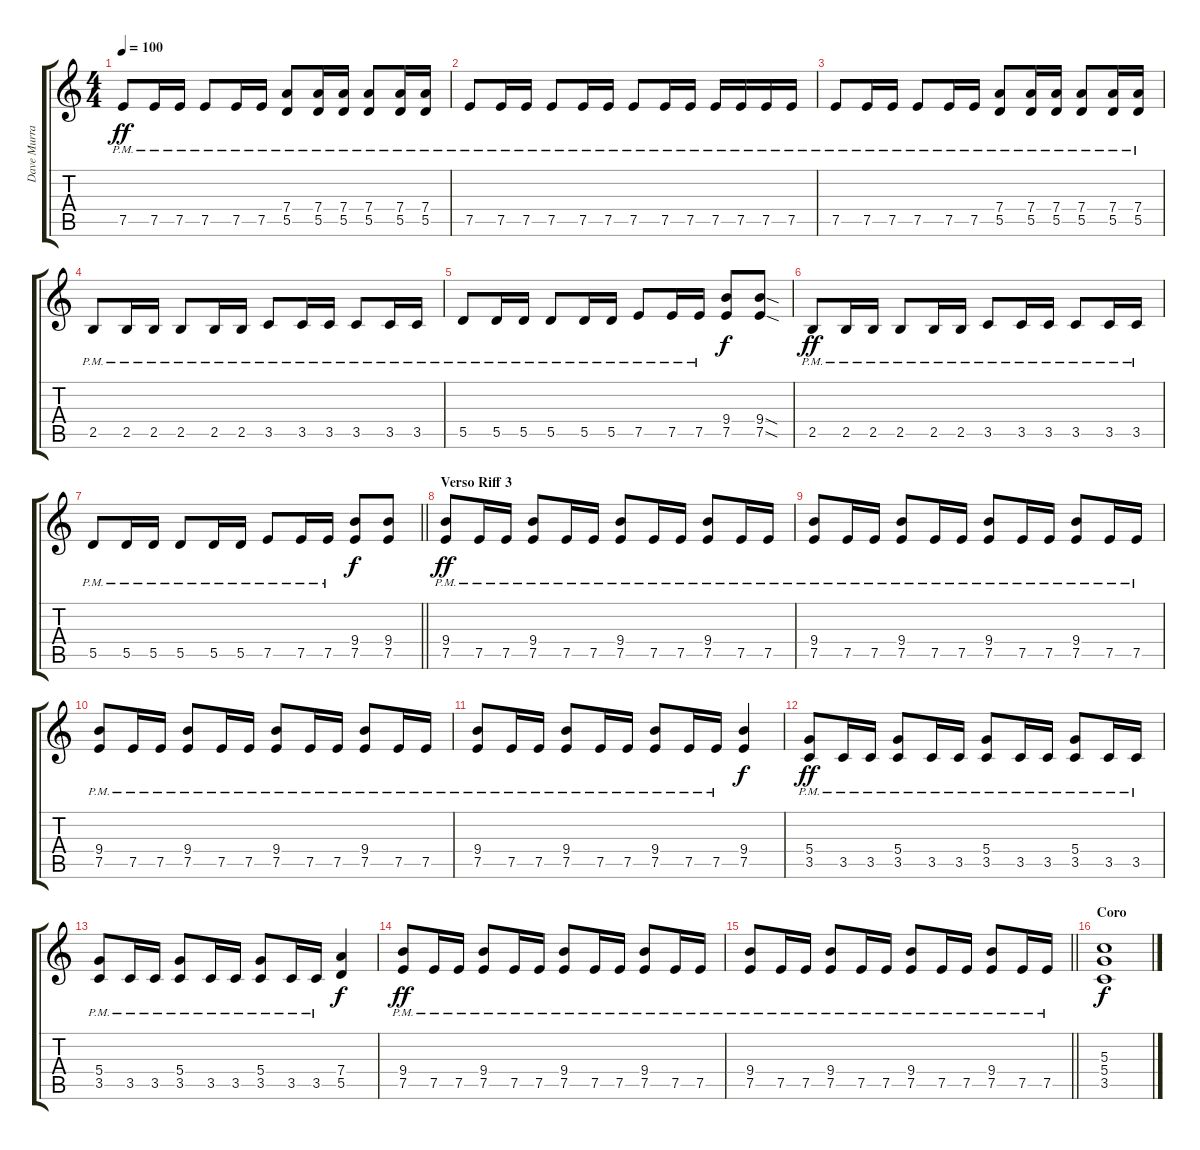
\track ("Dave Murray" "Dave Murra") {instrument distortionguitar}
\staff {score tabs}
\tuning (E4 B3 G3 D3 A2 E2) {hide}
\ts (4 4)
\tempo 100
\clef g2
\ks c
7.5{pm}.8{dy ff} 7.5{pm}.16 7.5{pm}.16 7.5{pm}.8 7.5{pm}.16 7.5{pm}.16 (7.4{pm} 5.5{pm}).8 (7.4{pm} 5.5{pm}).16 (7.4{pm} 5.5{pm}).16 (7.4{pm} 5.5{pm}).8 (7.4{pm} 5.5{pm}).16 (7.4{pm} 5.5{pm}).16 |
7.5{pm}.8 7.5{pm}.16 7.5{pm}.16 7.5{pm}.8 7.5{pm}.16 7.5{pm}.16 7.5{pm}.8 7.5{pm}.16 7.5{pm}.16 7.5{pm}.16 7.5{pm}.16 7.5{pm}.16 7.5{pm}.16 |
7.5{pm}.8 7.5{pm}.16 7.5{pm}.16 7.5{pm}.8 7.5{pm}.16 7.5{pm}.16 (7.4{pm} 5.5{pm}).8 (7.4{pm} 5.5{pm}).16 (7.4{pm} 5.5{pm}).16 (7.4{pm} 5.5{pm}).8 (7.4{pm} 5.5{pm}).16 (7.4{pm} 5.5{pm}).16 |
2.5{pm}.8 2.5{pm}.16 2.5{pm}.16 2.5{pm}.8 2.5{pm}.16 2.5{pm}.16 3.5{pm}.8 3.5{pm}.16 3.5{pm}.16 3.5{pm}.8 3.5{pm}.16 3.5{pm}.16 |
5.5{pm}.8 5.5{pm}.16 5.5{pm}.16 5.5{pm}.8 5.5{pm}.16 5.5{pm}.16 7.5{pm}.8 7.5{pm}.16 7.5{pm}.16 (9.4 7.5).8{dy f} (9.4{sod} 7.5{sod}).8 |
2.5{pm}.8{dy ff} 2.5{pm}.16 2.5{pm}.16 2.5{pm}.8 2.5{pm}.16 2.5{pm}.16 3.5{pm}.8 3.5{pm}.16 3.5{pm}.16 3.5{pm}.8 3.5{pm}.16 3.5{pm}.16 |
\barLineRight lightlight
5.5{pm}.8 5.5{pm}.16 5.5{pm}.16 5.5{pm}.8 5.5{pm}.16 5.5{pm}.16 7.5{pm}.8 7.5{pm}.16 7.5{pm}.16 (9.4 7.5).8{dy f} (9.4 7.5).8 |
\section ("" "Verso Riff 3")
(9.4{pm} 7.5{pm}).8{dy ff} 7.5{pm}.16 7.5{pm}.16 (9.4{pm} 7.5{pm}).8 7.5{pm}.16 7.5{pm}.16 (9.4{pm} 7.5{pm}).8 7.5{pm}.16 7.5{pm}.16 (9.4{pm} 7.5{pm}).8 7.5{pm}.16 7.5{pm}.16 |
(9.4{pm} 7.5{pm}).8 7.5{pm}.16 7.5{pm}.16 (9.4{pm} 7.5{pm}).8 7.5{pm}.16 7.5{pm}.16 (9.4{pm} 7.5{pm}).8 7.5{pm}.16 7.5{pm}.16 (9.4{pm} 7.5{pm}).8 7.5{pm}.16 7.5{pm}.16 |
(9.4{pm} 7.5{pm}).8 7.5{pm}.16 7.5{pm}.16 (9.4{pm} 7.5{pm}).8 7.5{pm}.16 7.5{pm}.16 (9.4{pm} 7.5{pm}).8 7.5{pm}.16 7.5{pm}.16 (9.4{pm} 7.5{pm}).8 7.5{pm}.16 7.5{pm}.16 |
(9.4{pm} 7.5{pm}).8 7.5{pm}.16 7.5{pm}.16 (9.4{pm} 7.5{pm}).8 7.5{pm}.16 7.5{pm}.16 (9.4{pm} 7.5{pm}).8 7.5{pm}.16 7.5{pm}.16 (9.4 7.5).4{dy f} |
(5.4{pm} 3.5{pm}).8{dy ff} 3.5{pm}.16 3.5{pm}.16 (5.4{pm} 3.5{pm}).8 3.5{pm}.16 3.5{pm}.16 (5.4{pm} 3.5{pm}).8 3.5{pm}.16 3.5{pm}.16 (5.4{pm} 3.5{pm}).8 3.5{pm}.16 3.5{pm}.16 |
(5.4{pm} 3.5{pm}).8 3.5{pm}.16 3.5{pm}.16 (5.4{pm} 3.5{pm}).8 3.5{pm}.16 3.5{pm}.16 (5.4{pm} 3.5{pm}).8 3.5{pm}.16 3.5{pm}.16 (7.4 5.5).4{dy f} |
(9.4{pm} 7.5{pm}).8{dy ff} 7.5{pm}.16 7.5{pm}.16 (9.4{pm} 7.5{pm}).8 7.5{pm}.16 7.5{pm}.16 (9.4{pm} 7.5{pm}).8 7.5{pm}.16 7.5{pm}.16 (9.4{pm} 7.5{pm}).8 7.5{pm}.16 7.5{pm}.16 |
\barLineRight lightlight
(9.4{pm} 7.5{pm}).8 7.5{pm}.16 7.5{pm}.16 (9.4{pm} 7.5{pm}).8 7.5{pm}.16 7.5{pm}.16 (9.4{pm} 7.5{pm}).8 7.5{pm}.16 7.5{pm}.16 (9.4{pm} 7.5{pm}).8 7.5{pm}.16 7.5{pm}.16 |
\section ("" "Coro")
(5.3 5.4 3.5).1{dy f}
